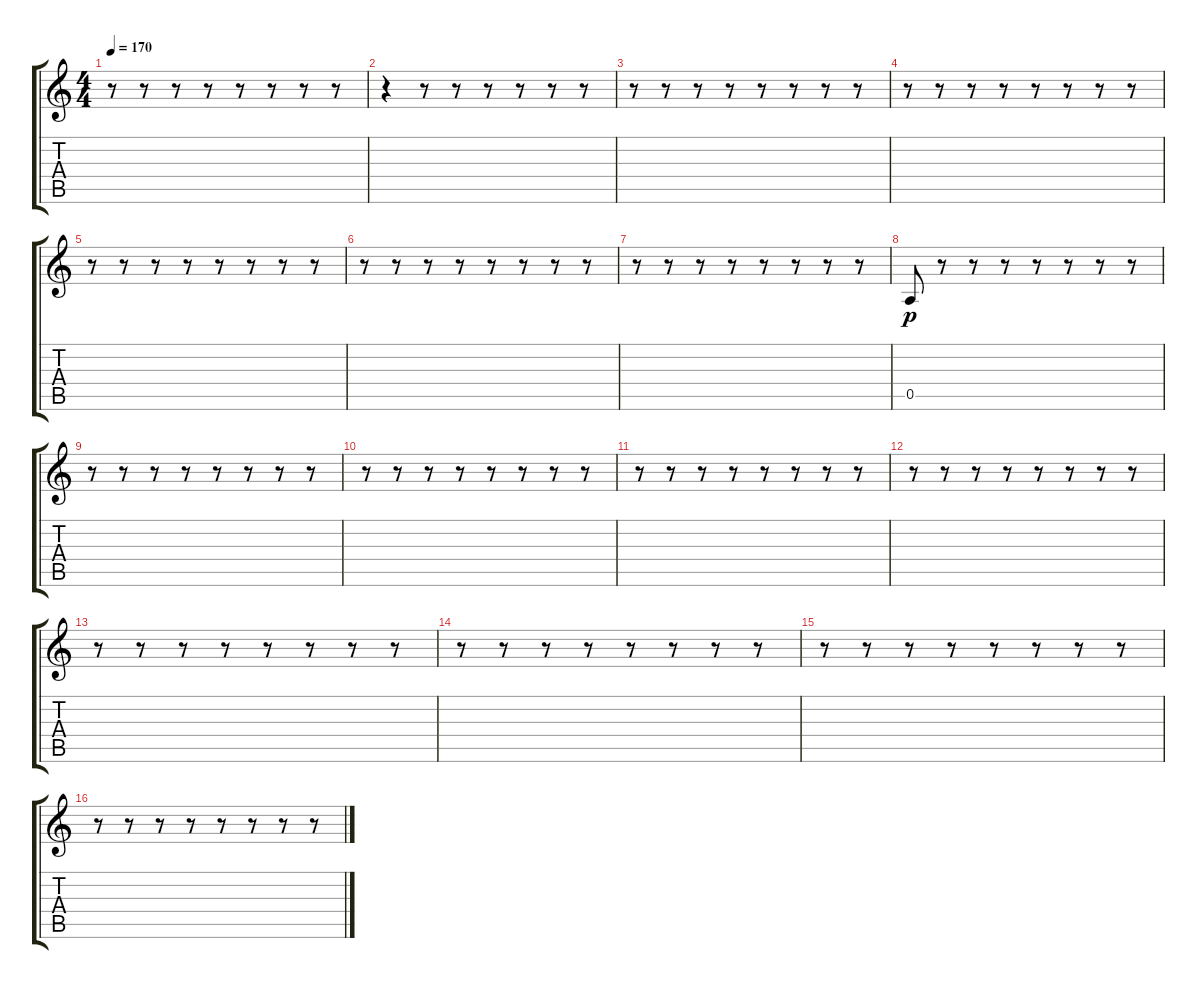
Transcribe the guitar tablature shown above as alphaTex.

\track "" {instrument slapbass1}
\staff {score tabs}
\tuning (E4 B3 G3 D3 A2 E2) {hide}
\ts (4 4)
\tempo 170
\clef g2
\ks c
r.8{dy pp} r.8 r.8 r.8 r.8 r.8 r.8 r.8 |
r.4 r.8 r.8 r.8 r.8 r.8 r.8 |
r.8 r.8 r.8 r.8 r.8 r.8 r.8 r.8 |
r.8 r.8 r.8 r.8 r.8 r.8 r.8 r.8 |
r.8 r.8 r.8 r.8 r.8 r.8 r.8 r.8 |
r.8 r.8 r.8 r.8 r.8 r.8 r.8 r.8 |
r.8 r.8 r.8 r.8 r.8 r.8 r.8 r.8 |
0.5.8{dy p} r.8 r.8 r.8 r.8 r.8 r.8 r.8 |
r.8 r.8 r.8 r.8 r.8 r.8 r.8 r.8 |
r.8 r.8 r.8 r.8 r.8 r.8 r.8 r.8 |
r.8 r.8 r.8 r.8 r.8 r.8 r.8 r.8 |
r.8 r.8 r.8 r.8 r.8 r.8 r.8 r.8 |
r.8 r.8 r.8 r.8 r.8 r.8 r.8 r.8 |
r.8 r.8 r.8 r.8 r.8 r.8 r.8 r.8 |
r.8 r.8 r.8 r.8 r.8 r.8 r.8 r.8 |
r.8 r.8 r.8 r.8 r.8 r.8 r.8 r.8
